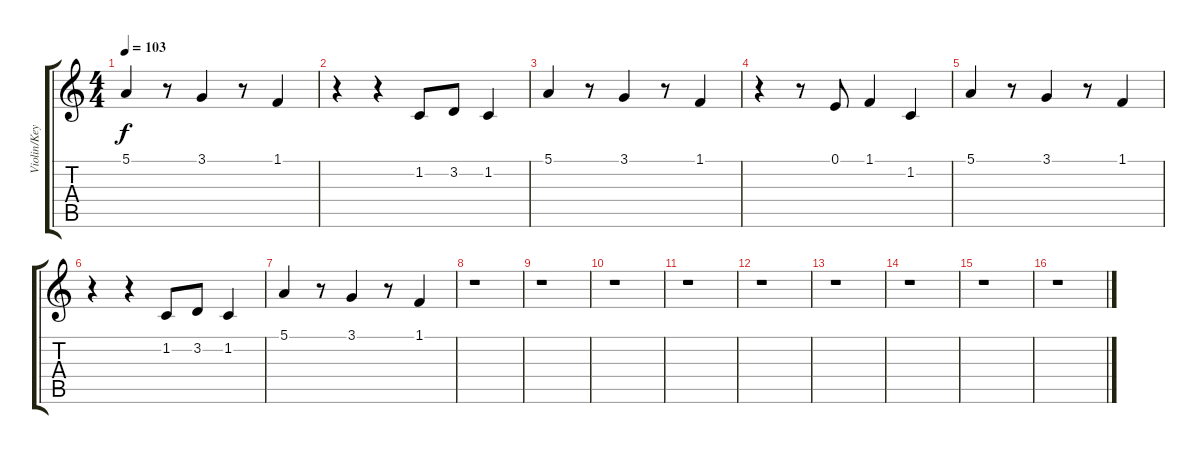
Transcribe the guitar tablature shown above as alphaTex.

\track ("Violin/Keybard" "Violin/Key") {instrument violin}
\staff {score tabs}
\tuning (E4 B3 G3 D3 A2 E2) {hide}
\ts (4 4)
\tempo 103
\clef g2
\ks c
5.1.4{dy f} r.8 3.1.4 r.8 1.1.4 |
r.4 r.4 1.2.8 3.2.8 1.2.4 |
5.1.4 r.8 3.1.4 r.8 1.1.4 |
r.4 r.8 0.1.8 1.1.4 1.2.4 |
5.1.4 r.8 3.1.4 r.8 1.1.4 |
r.4 r.4 1.2.8 3.2.8 1.2.4 |
5.1.4 r.8 3.1.4 r.8 1.1.4 |
r.1 |
r.1 |
r.1 |
r.1 |
r.1 |
r.1 |
r.1 |
r.1 |
r.1
